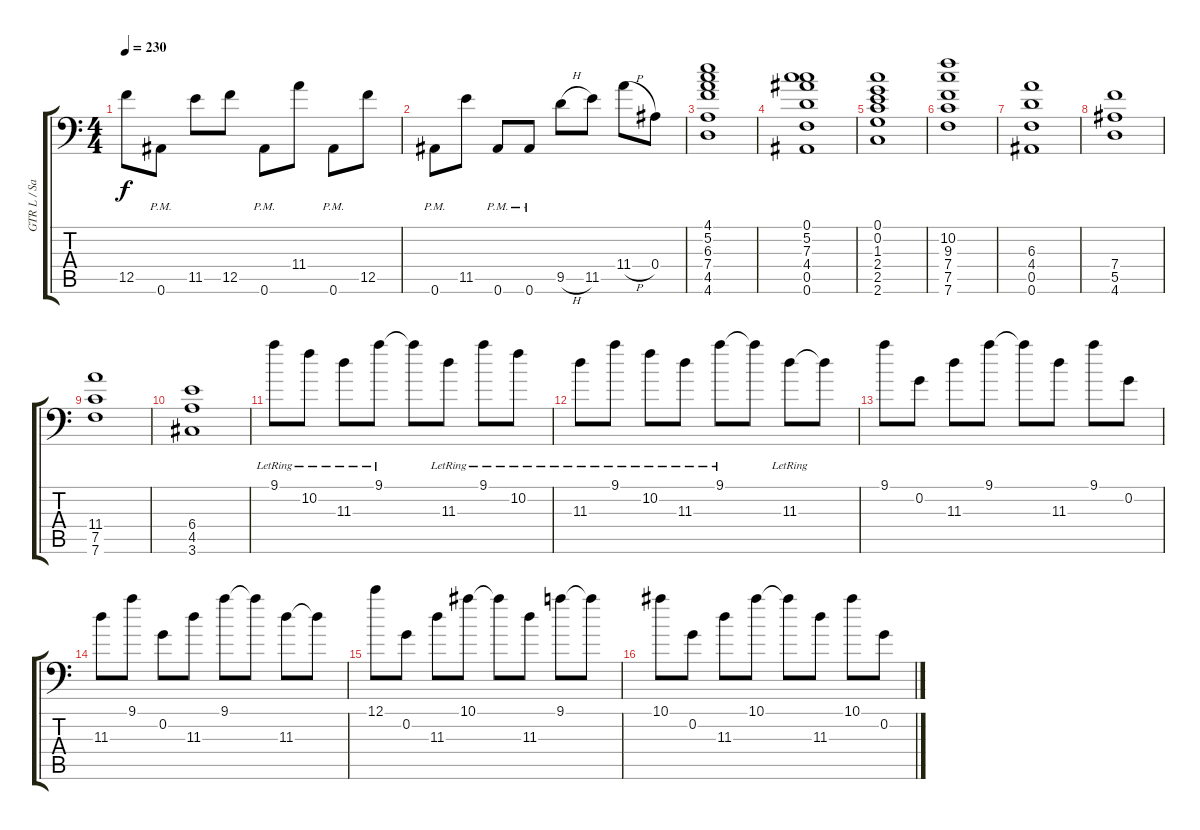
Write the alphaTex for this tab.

\track ("GTR L / Sanch" "GTR L / Sa") {instrument overdrivenguitar}
\staff {score tabs}
\tuning (C4 G3 Eb3 Bb2 F2 Bb1) {hide}
\ts (4 4)
\tempo 230
\clef f4
\ks c
12.5.8{dy f} 0.6{pm}.8 11.5.8 12.5.8 0.6{pm}.8 11.4.8 0.6{pm}.8 12.5.8 |
0.6{pm}.8 11.5.8 0.6{pm}.8 0.6{pm}.8 9.5{h}.8 11.5.8 11.4{h}.8 0.4.8 |
(4.1 5.2 6.3 7.4 4.5 4.6).1 |
(0.1 5.2 7.3 4.4 0.5 0.6).1 |
(0.1 0.2 1.3 2.4 2.5 2.6).1 |
(10.2 9.3 7.4 7.5 7.6).1 |
(6.3 4.4 0.5 0.6).1 |
(7.4 5.5 4.6).1 |
(11.4 7.5 7.6).1 |
(6.4 4.5 3.6).1 |
9.1{lr}.8 10.2{lr}.8 11.3{lr}.8 9.1{lr}.8 9.1{t}.8 11.3{lr}.8 9.1{lr}.8 10.2{lr}.8 |
11.3{lr}.8 9.1{lr}.8 10.2{lr}.8 11.3{lr}.8 9.1{lr}.8 9.1{t}.8 11.3{lr}.8 11.3{t}.8 |
9.1.8 0.2.8 11.3.8 9.1.8 9.1{t}.8 11.3.8 9.1.8 0.2.8 |
11.3.8 9.1.8 0.2.8 11.3.8 9.1.8 9.1{t}.8 11.3.8 11.3{t}.8 |
12.1.8 0.2.8 11.3.8 10.1.8 10.1{t}.8 11.3.8 9.1.8 9.1{t}.8 |
10.1.8 0.2.8 11.3.8 10.1.8 10.1{t}.8 11.3.8 10.1.8 0.2.8
